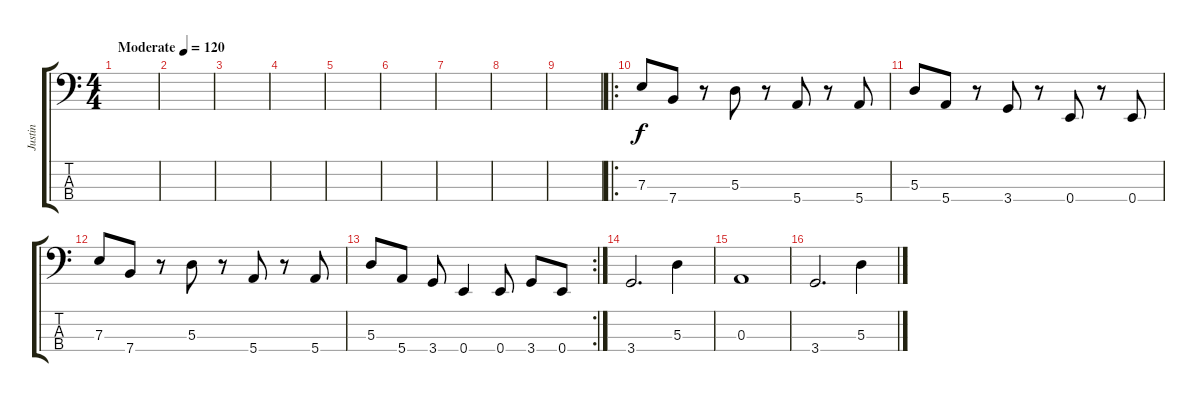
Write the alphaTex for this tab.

\track ("Justin" "Justin") {instrument electricbassfinger}
\staff {score tabs}
\tuning (G2 D2 A1 E1) {hide}
\ts (4 4)
\tempo (120 "Moderate")
\clef f4
\ks c
|
|
|
|
|
|
|
|
|
\ro
7.3.8 7.4.8 r.8 5.3.8 r.8 5.4.8 r.8 5.4.8 |
5.3.8 5.4.8 r.8 3.4.8 r.8 0.4.8 r.8 0.4.8 |
7.3.8 7.4.8 r.8 5.3.8 r.8 5.4.8 r.8 5.4.8 |
\rc 2
5.3.8 5.4.8 3.4.8 0.4.4 0.4.8 3.4.8 0.4.8 |
3.4.2{d} 5.3.4 |
0.3.1 |
3.4.2{d} 5.3.4
